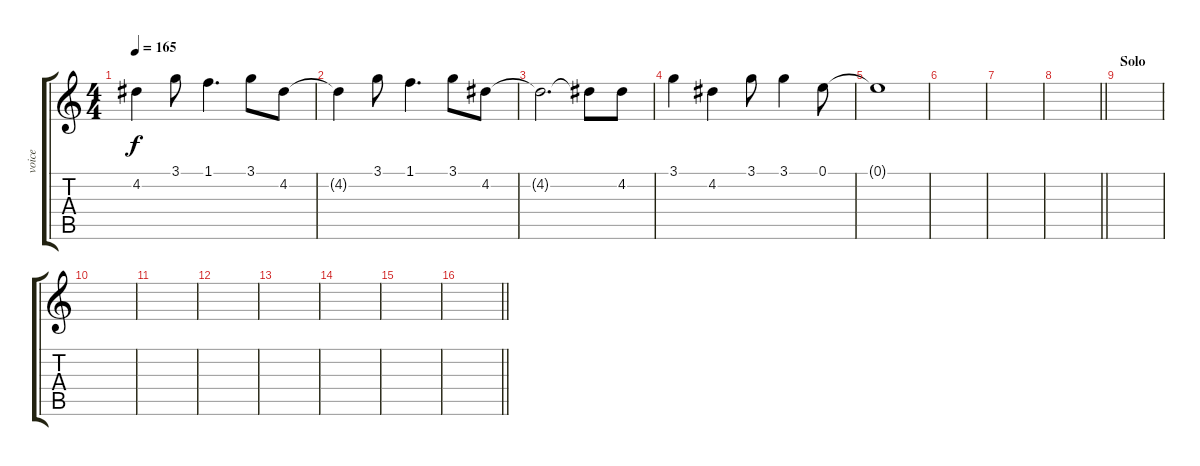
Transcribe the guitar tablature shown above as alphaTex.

\track ("voice" "voice") {instrument distortionguitar}
\staff {score tabs}
\tuning (E4 B3 G3 D3 A2 E2) {hide}
\ts (4 4)
\tempo 165
\clef g2
\ks c
4.2{t}.4{dy f} 3.1.8 1.1.4{d} 3.1.8 4.2.8 |
4.2{t}.4 3.1.8 1.1.4{d} 3.1.8 4.2.8 |
4.2{t}.2{d} 4.2{t}.8 4.2.8 |
3.1.4 4.2.4 3.1.8 3.1.4 0.1.8 |
0.1{t}.1 |
|
|
\barLineRight lightlight
|
\section ("" "Solo")
|
|
|
|
|
|
|
\barLineRight lightlight
